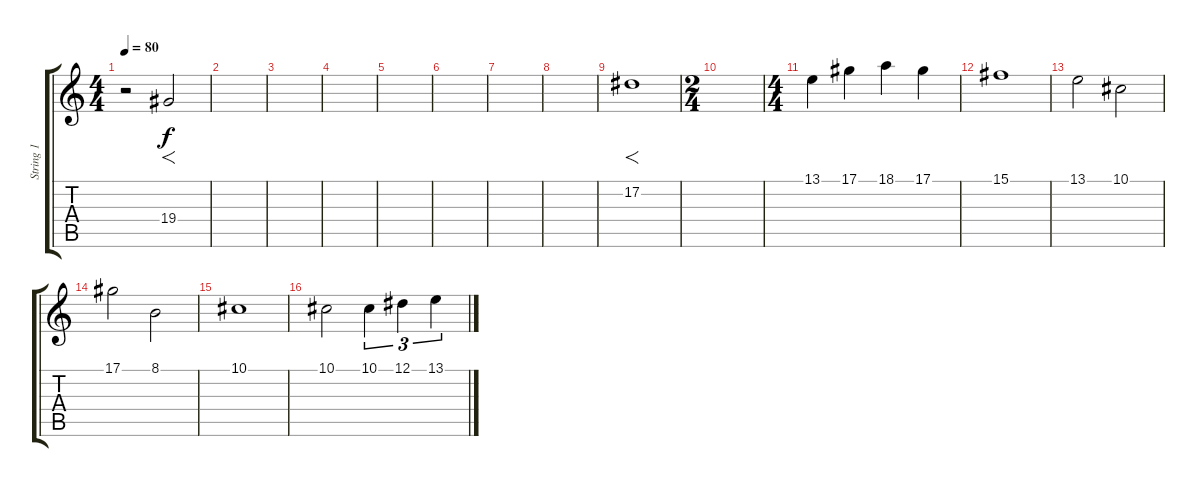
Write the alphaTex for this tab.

\track ("String 1" "String 1") {instrument stringensemble1}
\staff {score tabs}
\tuning (Eb4 Bb3 Gb3 Db3 Ab2 Eb2) {hide}
\ts (4 4)
\tempo 80
\clef g2
\ks c
r.2{dy f} 19.4.2{f} |
|
|
|
|
|
|
|
17.2.1{f} |
\ts (2 4)
|
\ts (4 4)
13.1.4 17.1.4 18.1.4 17.1.4 |
15.1.1 |
13.1.2 10.1.2 |
17.1.2 8.1.2 |
10.1.1 |
10.1.2 10.1.4{tu (3 2)} 12.1.4{tu (3 2)} 13.1.4{tu (3 2)}
